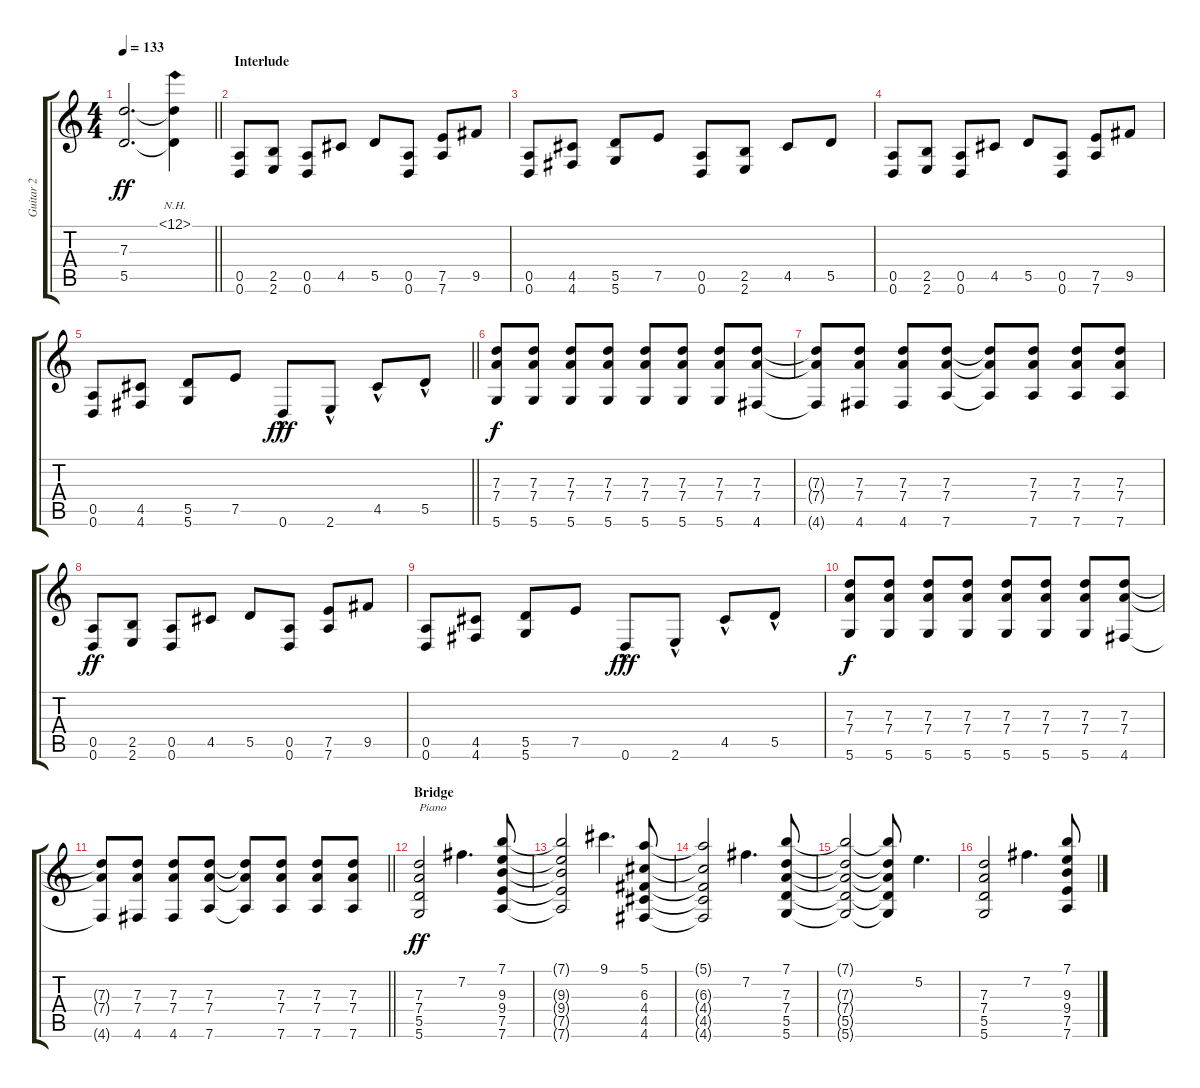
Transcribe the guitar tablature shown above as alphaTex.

\track ("Guitar 2" "Guitar 2") {instrument overdrivenguitar}
\staff {score tabs}
\tuning (E4 B3 G3 D3 A2 D2) {hide}
\ts (4 4)
\tempo 133
\clef g2
\barLineRight lightlight
\ks c
(7.3{t} 5.5{t}).2{d dy ff} (12.1{nh} 7.3{t} 5.5{t}).4 |
\section ("" "Interlude")
(0.5 0.6).8 (2.5 2.6).8 (0.5 0.6).8 4.5.8 5.5.8 (0.5 0.6).8 (7.5 7.6).8 9.5.8 |
(0.5 0.6).8 (4.5 4.6).8 (5.5 5.6).8 7.5.8 (0.5 0.6).8 (2.5 2.6).8 4.5.8 5.5.8 |
(0.5 0.6).8 (2.5 2.6).8 (0.5 0.6).8 4.5.8 5.5.8 (0.5 0.6).8 (7.5 7.6).8 9.5.8 |
\barLineRight lightlight
(0.5 0.6).8 (4.5 4.6).8 (5.5 5.6).8 7.5.8 0.6{hac}.8{dy fff} 2.6{hac}.8 4.5{hac}.8 5.5{hac}.8 |
(7.3 7.4 5.6).8{dy f} (7.3 7.4 5.6).8 (7.3 7.4 5.6).8 (7.3 7.4 5.6).8 (7.3 7.4 5.6).8 (7.3 7.4 5.6).8 (7.3 7.4 5.6).8 (7.3 7.4 4.6).8 |
(7.3{t} 7.4{t} 4.6{t}).8 (7.3 7.4 4.6).8 (7.3 7.4 4.6).8 (7.3 7.4 7.6).8 (7.3{t} 7.4{t} 7.6{t}).8 (7.3 7.4 7.6).8 (7.3 7.4 7.6).8 (7.3 7.4 7.6).8 |
(0.5 0.6).8{dy ff} (2.5 2.6).8 (0.5 0.6).8 4.5.8 5.5.8 (0.5 0.6).8 (7.5 7.6).8 9.5.8 |
(0.5 0.6).8 (4.5 4.6).8 (5.5 5.6).8 7.5.8 0.6{hac}.8{dy fff} 2.6{hac}.8 4.5{hac}.8 5.5{hac}.8 |
(7.3 7.4 5.6).8{dy f} (7.3 7.4 5.6).8 (7.3 7.4 5.6).8 (7.3 7.4 5.6).8 (7.3 7.4 5.6).8 (7.3 7.4 5.6).8 (7.3 7.4 5.6).8 (7.3 7.4 4.6).8 |
\barLineRight lightlight
(7.3{t} 7.4{t} 4.6{t}).8 (7.3 7.4 4.6).8 (7.3 7.4 4.6).8 (7.3 7.4 7.6).8 (7.3{t} 7.4{t} 7.6{t}).8 (7.3 7.4 7.6).8 (7.3 7.4 7.6).8 (7.3 7.4 7.6).8 |
\section ("" "Bridge")
(7.3 7.4 5.5 5.6).2{txt "Piano" dy ff volume 7 instrument acousticgrandpiano} 7.2.4{d} (7.1 9.3 9.4 7.5 7.6).8 |
(7.1{t} 9.3{t} 9.4{t} 7.5{t} 7.6{t}).2 9.1.4{d} (5.1 6.3 4.4 4.5 4.6).8 |
(5.1{t} 6.3{t} 4.4{t} 4.5{t} 4.6{t}).2 7.2.4{d} (7.1 7.3 7.4 5.5 5.6).8 |
(7.1{t} 7.3{t} 7.4{t} 5.5{t} 5.6{t}).2 (7.1{t} 7.3{t} 7.4{t} 5.5{t} 5.6{t}).8 5.2.4{d} |
(7.3 7.4 5.5 5.6).2 7.2.4{d} (7.1 9.3 9.4 7.5 7.6).8
